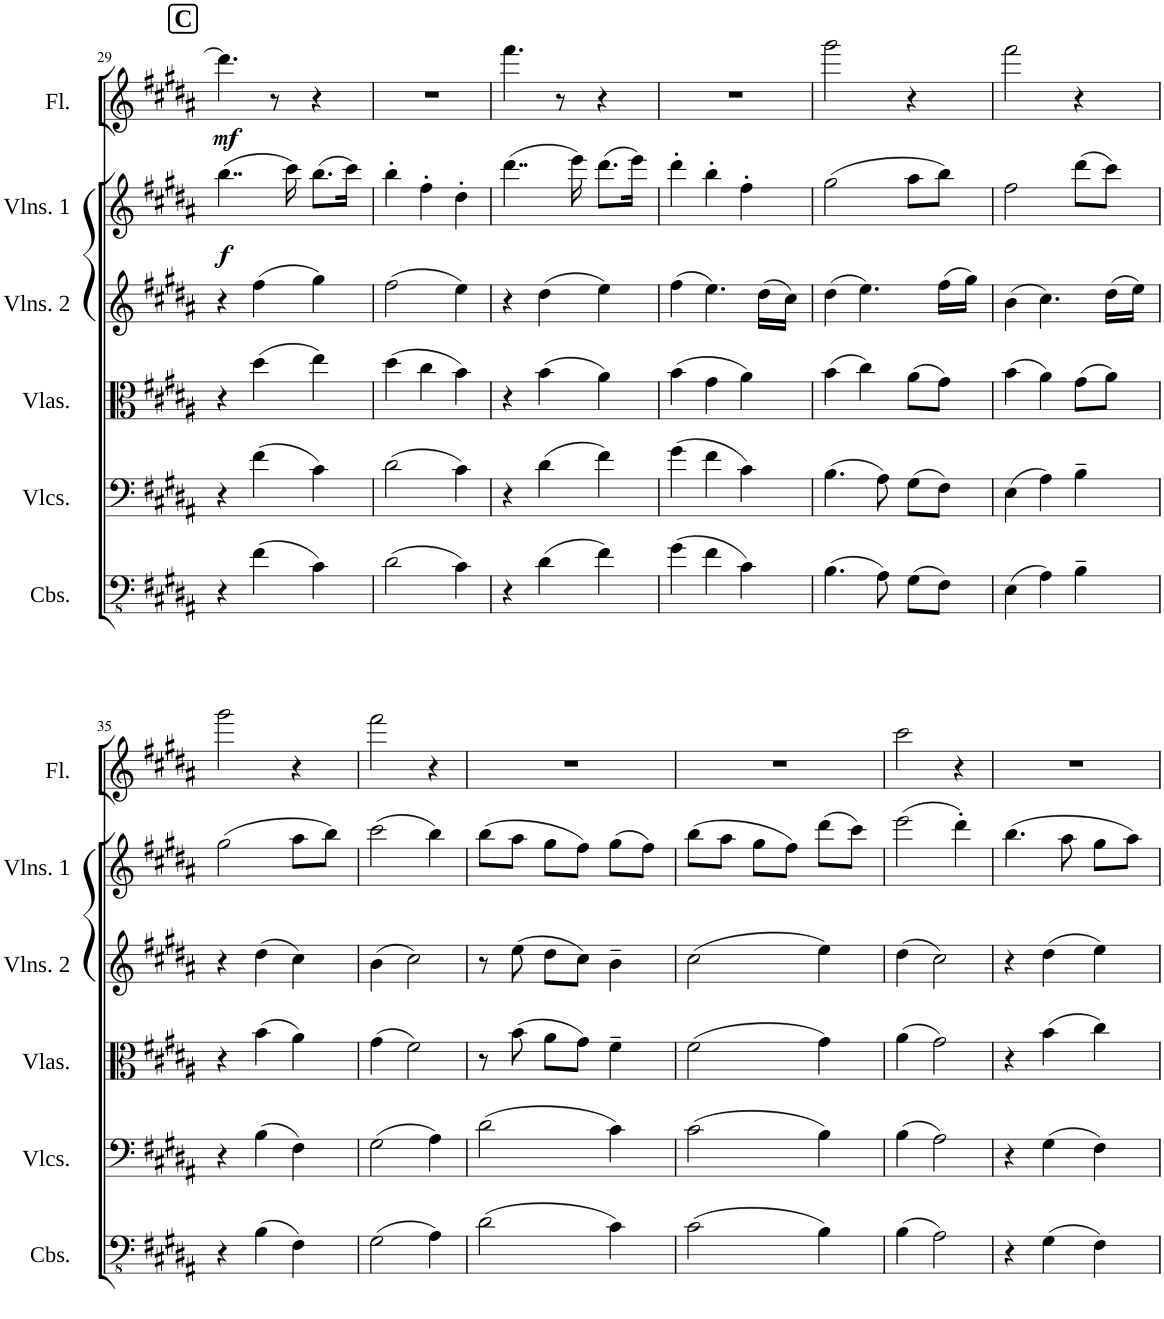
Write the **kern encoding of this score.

**kern	**kern	**kern	**kern	**kern	**dynam	**kern	**dynam
*part6	*part5	*part4	*part3	*part2	*part2	*part1	*part1
*staff6	*staff5	*staff4	*staff3	*staff2	*staff2	*staff1	*staff1
*I"Contrabasses	*I"Violoncellos	*I"Violas	*I"Violins 2	*I"Violins 1	*	*I"Flute	*
*I'Cbs.	*I'Vlcs.	*I'Vlas.	*I'Vlns. 2	*I'Vlns. 1	*	*I'Fl.	*
!!LO:PB:g=z
*clefFv4	*clefF4	*clefC3	*clefG2	*clefG2	*	*clefG2	*
*k[f#c#g#d#a#]	*k[f#c#g#d#a#]	*k[f#c#g#d#a#]	*k[f#c#g#d#a#]	*k[f#c#g#d#a#]	*	*k[f#c#g#d#a#]	*
*M3/4	*M3/4	*M3/4	*M3/4	*M3/4	*	*M3/4	*
!!LO:REH:place=s1:a:B:cj:fs=13.5337:t=C
=29	=29	=29	=29	=29	=29	=29	=29
!	!	!	!	!	!LO:DY:b	!	!LO:DY:b
4r	4r	4r	4r	(4..bb\	f	4.ddd#\]	mf
(4F#\	(4f#\	(4dd#\	(4ff#\	.	.	.	.
.	.	.	.	.	.	8r	.
.	.	.	.	16ccc#\)	.	.	.
4C#\)	4c#\)	4ee\)	4gg#\)	(8.bb\L	.	4r	.
.	.	.	.	16ccc#\Jk)	.	.	.
=30	=30	=30	=30	=30	=30	=30	=30
(2D#\	(2d#\	(4dd#\	(2ff#\	4bb'\	.	2.r	.
.	.	4cc#\	.	4ff#'\	.	.	.
4C#\)	4c#\)	4b\)	4ee\)	4dd#'\	.	.	.
=31	=31	=31	=31	=31	=31	=31	=31
4r	4r	4r	4r	(4..ddd#\	.	4.fff#\	.
(4D#\	(4d#\	(4b\	(4dd#\	.	.	.	.
.	.	.	.	.	.	8r	.
.	.	.	.	16eee\)	.	.	.
4F#\)	4f#\)	4a#\)	4ee\)	(8.ddd#\L	.	4r	.
.	.	.	.	16eee\Jk)	.	.	.
=32	=32	=32	=32	=32	=32	=32	=32
(4G#\	(4g#\	(4b\	(4ff#\	4ddd#'\	.	2.r	.
4F#\	4f#\	4g#\	4.ee\)	4bb'\	.	.	.
4C#\)	4c#\)	4a#\)	.	4ff#'\	.	.	.
.	.	.	(16dd#\LL	.	.	.	.
.	.	.	16cc#\JJ)	.	.	.	.
=33	=33	=33	=33	=33	=33	=33	=33
(4.BB\	(4.B\	(4b\	(4dd#\	(2gg#\	.	2ggg#\	.
.	.	4cc#\)	4.ee\)	.	.	.	.
8AA#\)	8A#\)	.	.	.	.	.	.
(8GG#\L	(8G#\L	(8a#\L	.	8aa#\L	.	4r	.
8FF#\J)	8F#\J)	8g#\J)	(16ff#\LL	8bb\J)	.	.	.
.	.	.	16gg#\JJ)	.	.	.	.
=34	=34	=34	=34	=34	=34	=34	=34
(4EE\	(4E\	(4b\	(4b\	2ff#\	.	2fff#\	.
4AA#\)	4A#\)	4a#\)	4.cc#\)	.	.	.	.
4BB~\	4B~\	(8g#\L	.	(8ddd#\L	.	4r	.
.	.	8a#\J)	(16dd#\LL	8ccc#\J)	.	.	.
.	.	.	16ee\JJ)	.	.	.	.
!!LO:LB:g=z
=35	=35	=35	=35	=35	=35	=35	=35
4r	4r	4r	4r	(2gg#\	.	2ggg#\	.
(4BB\	(4B\	(4b\	(4dd#\	.	.	.	.
4FF#\)	4F#\)	4a#\)	4cc#\)	8aa#\L	.	4r	.
.	.	.	.	8bb\J)	.	.	.
=36	=36	=36	=36	=36	=36	=36	=36
(2GG#\	(2G#\	(4g#\	(4b\	(2ccc#\	.	2fff#\	.
.	.	2f#\)	2cc#\)	.	.	.	.
4AA#\)	4A#\)	.	.	4bb\)	.	4r	.
=37	=37	=37	=37	=37	=37	=37	=37
(2D#\	(2d#\	8r	8r	(8bb\L	.	2.r	.
.	.	(8b\	(8ee\	8aa#\J	.	.	.
.	.	8a#\L	8dd#\L	8gg#\L	.	.	.
.	.	8g#\J)	8cc#\J)	8ff#\J)	.	.	.
4C#\)	4c#\)	4f#~\	4b~\	(8gg#\L	.	.	.
.	.	.	.	8ff#\J)	.	.	.
=38	=38	=38	=38	=38	=38	=38	=38
(2C#\	(2c#\	(2f#\	(2cc#\	(8bb\L	.	2.r	.
.	.	.	.	8aa#\J	.	.	.
.	.	.	.	8gg#\L	.	.	.
.	.	.	.	8ff#\J)	.	.	.
4BB\)	4B\)	4g#\)	4ee\)	(8ddd#\L	.	.	.
.	.	.	.	8ccc#\J)	.	.	.
=39	=39	=39	=39	=39	=39	=39	=39
(4BB\	(4B\	(4a#\	(4dd#\	(2eee\	.	2ccc#\	.
2AA#\)	2A#\)	2g#\)	2cc#\)	.	.	.	.
.	.	.	.	4ddd#'\)	.	4r	.
=40	=40	=40	=40	=40	=40	=40	=40
4r	4r	4r	4r	(4.bb\	.	2.r	.
(4GG#\	(4G#\	(4b\	(4dd#\	.	.	.	.
.	.	.	.	8aa#\	.	.	.
4FF#\)	4F#\)	4cc#\)	4ee\)	8gg#\L	.	.	.
.	.	.	.	8aa#\J)	.	.	.
=	=	=	=	=	=	=	=
*-	*-	*-	*-	*-	*-	*-	*-
